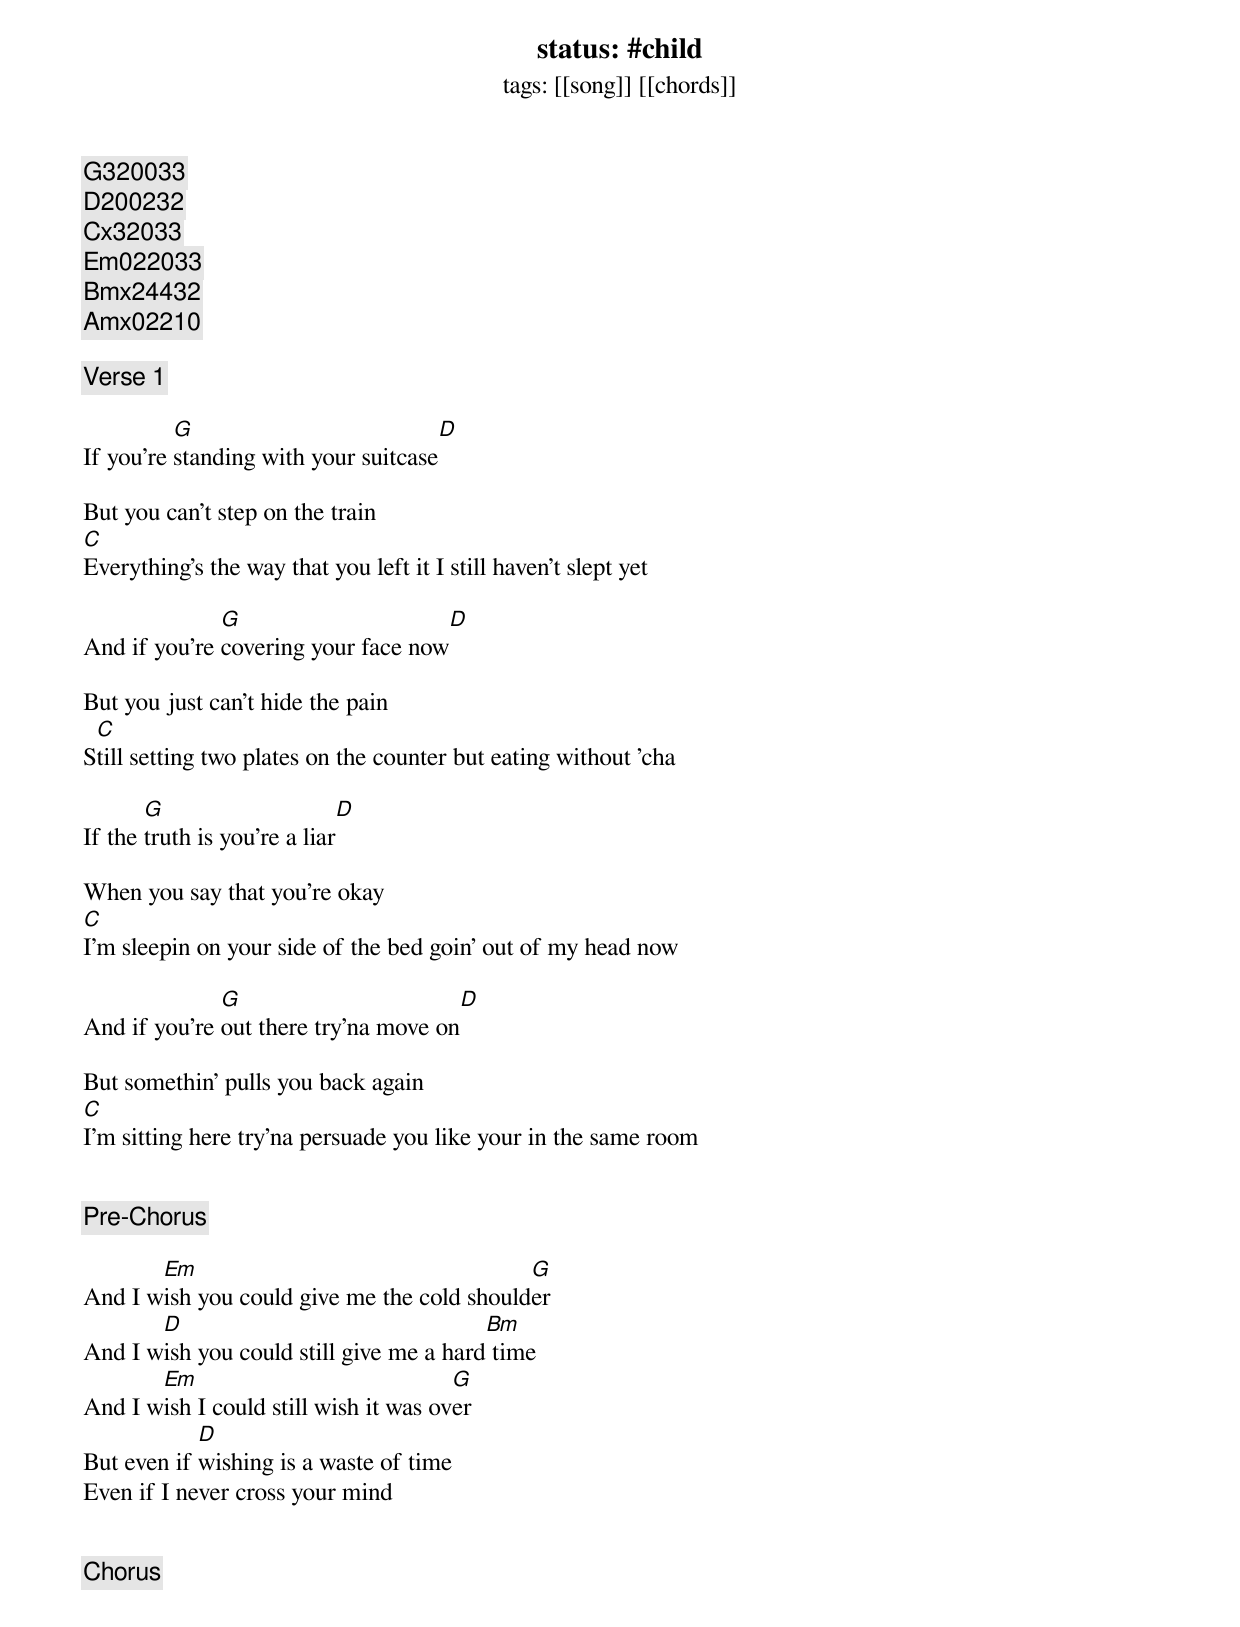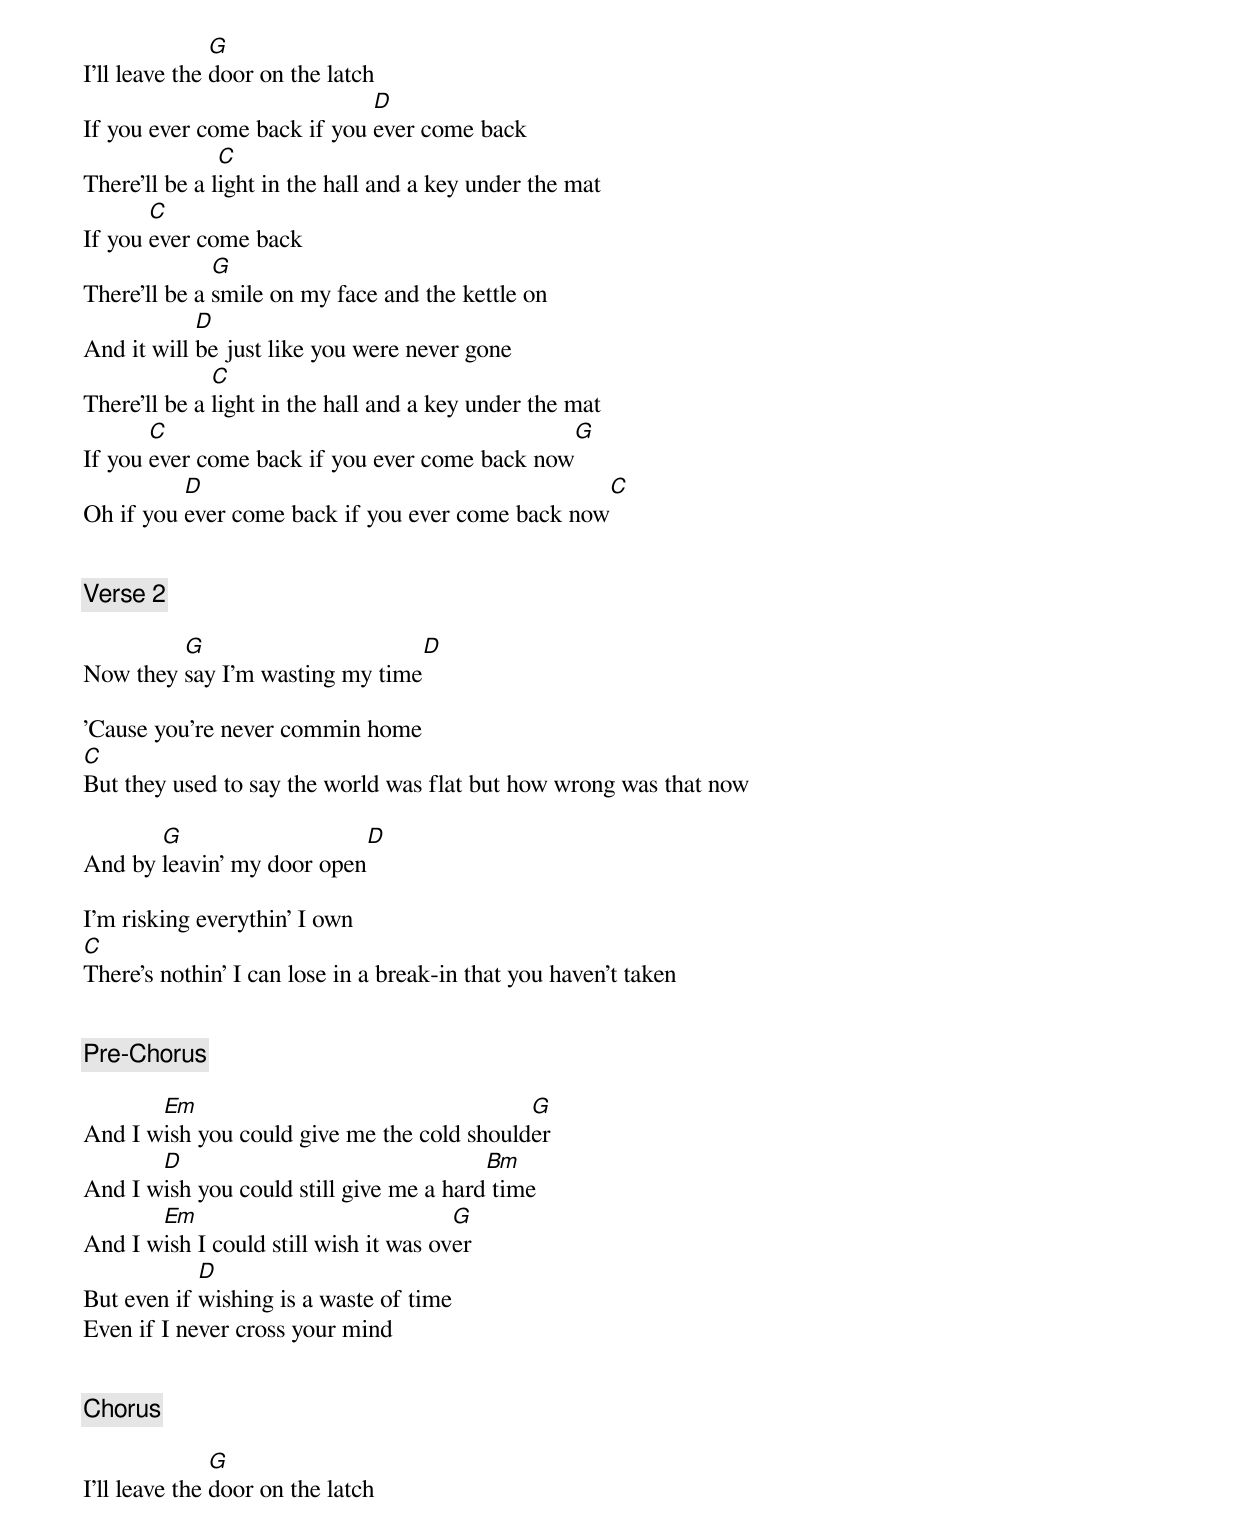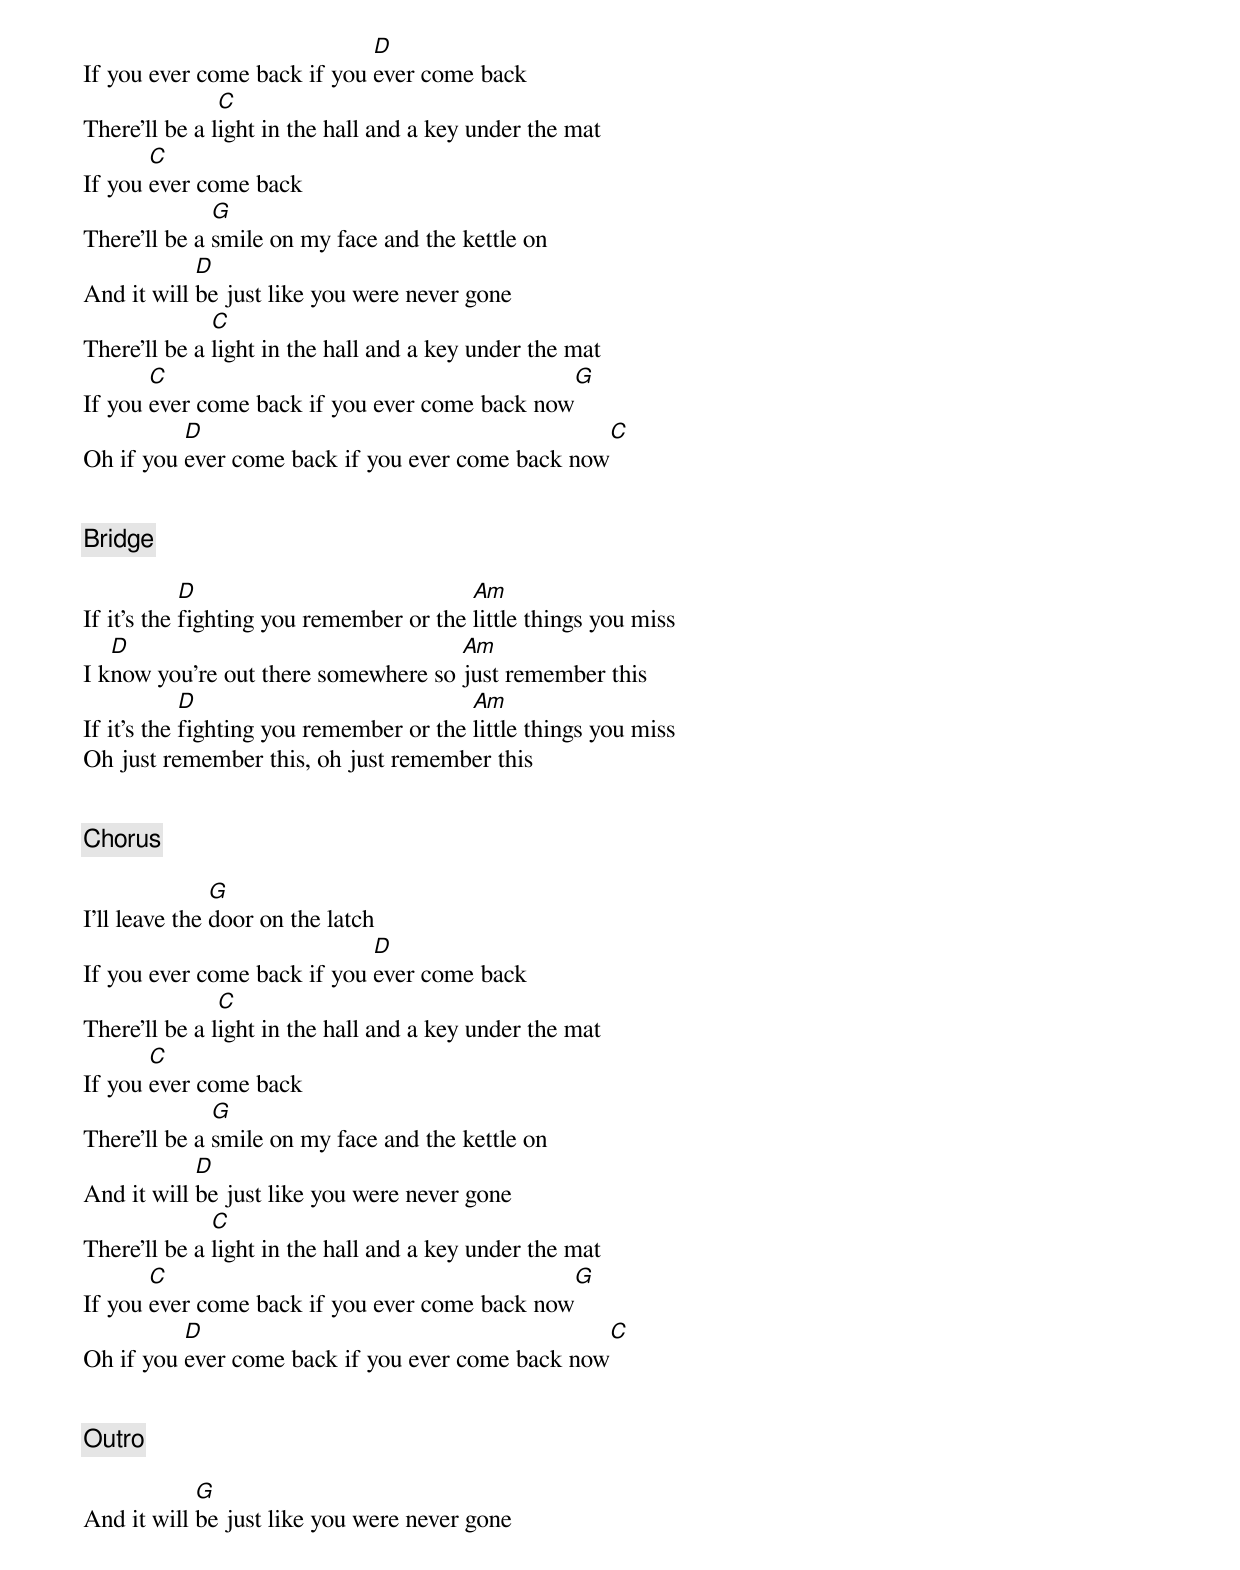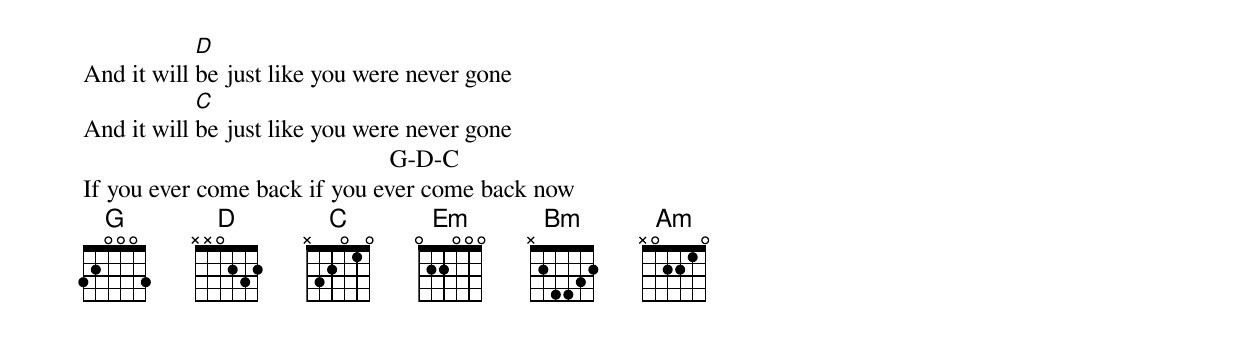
status: #child
tags: [[song]] [[chords]]


G[320033]
D[200232]
C[x32033]
Em[022033]
Bm[x24432]
Am[x02210]

[Verse 1]

          G                               D
If you're standing with your suitcase

But you can't step on the train
C
Everything's the way that you left it I still haven't slept yet

              G                        D
And if you're covering your face now

But you just can't hide the pain
 C
Still setting two plates on the counter but eating without 'cha

       G                          D
If the truth is you're a liar

When you say that you're okay
C
I'm sleepin on your side of the bed goin' out of my head now

              G                            D
And if you're out there try'na move on

But somethin' pulls you back again
C
I'm sitting here try'na persuade you like your in the same room


[Pre-Chorus]

       Em                                   G
And I wish you could give me the cold shoulder
       D                                 Bm
And I wish you could still give me a hard time
       Em                              G
And I wish I could still wish it was over
            D
But even if wishing is a waste of time
Even if I never cross your mind


[Chorus]

               G
I'll leave the door on the latch
                             D
If you ever come back if you ever come back
               C
There'll be a light in the hall and a key under the mat
       C
If you ever come back
              G
There'll be a smile on my face and the kettle on
            D
And it will be just like you were never gone
              C
There'll be a light in the hall and a key under the mat
       C                                          G
If you ever come back if you ever come back now
          D                                         C
Oh if you ever come back if you ever come back now


[Verse 2]

         G                         D
Now they say I'm wasting my time

'Cause you're never commin home
C
But they used to say the world was flat but how wrong was that now

       G                       D
And by leavin' my door open

I'm risking everythin' I own
C
There's nothin' I can lose in a break-in that you haven't taken


[Pre-Chorus]

       Em                                   G
And I wish you could give me the cold shoulder
       D                                 Bm
And I wish you could still give me a hard time
       Em                              G
And I wish I could still wish it was over
            D
But even if wishing is a waste of time
Even if I never cross your mind


[Chorus]

               G
I'll leave the door on the latch
                             D
If you ever come back if you ever come back
               C
There'll be a light in the hall and a key under the mat
       C
If you ever come back
              G
There'll be a smile on my face and the kettle on
            D
And it will be just like you were never gone
              C
There'll be a light in the hall and a key under the mat
       C                                          G
If you ever come back if you ever come back now
          D                                         C
Oh if you ever come back if you ever come back now


[Bridge]

            D                            Am
If it's the fighting you remember or the little things you miss
   D                                 Am
I know you're out there somewhere so just remember this
            D                            Am
If it's the fighting you remember or the little things you miss
Oh just remember this, oh just remember this


[Chorus]

               G
I'll leave the door on the latch
                             D
If you ever come back if you ever come back
               C
There'll be a light in the hall and a key under the mat
       C
If you ever come back
              G
There'll be a smile on my face and the kettle on
            D
And it will be just like you were never gone
              C
There'll be a light in the hall and a key under the mat
       C                                          G
If you ever come back if you ever come back now
          D                                         C
Oh if you ever come back if you ever come back now


[Outro]

            G
And it will be just like you were never gone
            D
And it will be just like you were never gone
            C
And it will be just like you were never gone
                                                 G-D-C
If you ever come back if you ever come back now
